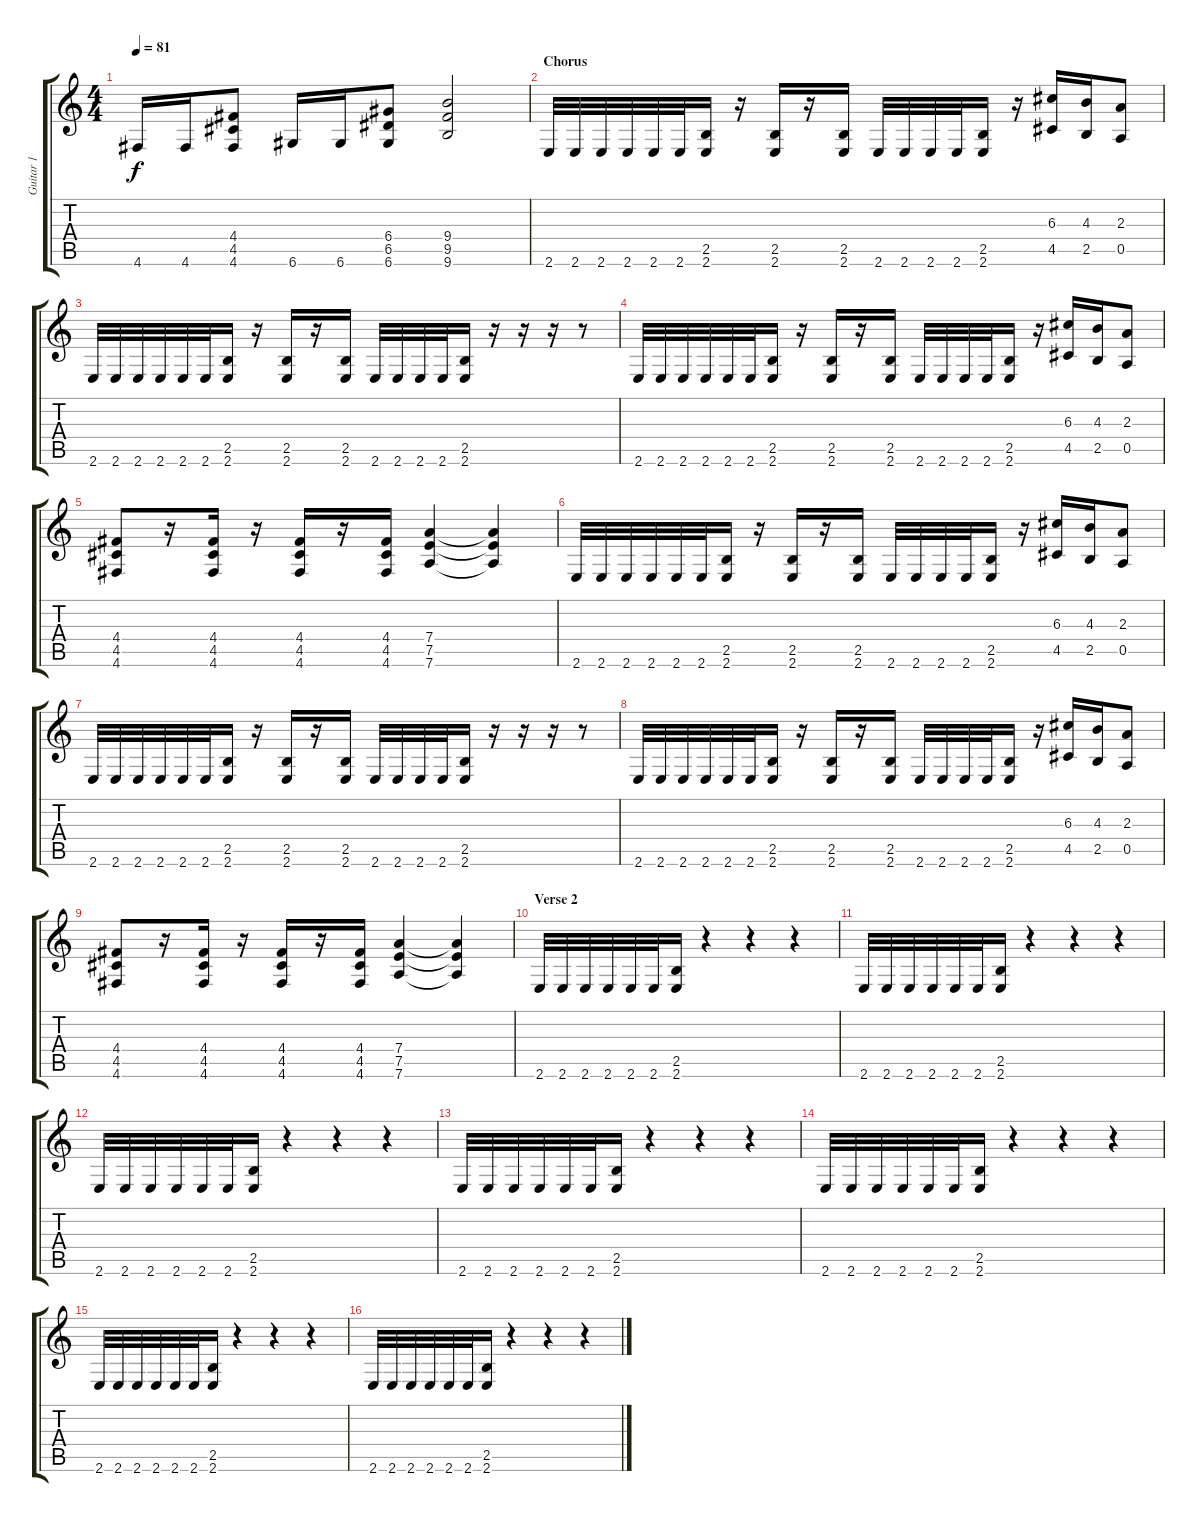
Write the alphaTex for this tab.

\track ("Guitar 1" "Guitar 1") {instrument distortionguitar}
\staff {score tabs}
\tuning (E4 B3 G3 D3 A2 D2) {hide}
\ts (4 4)
\tempo 81
\clef g2
\ks c
4.6.16{dy f} 4.6.16 (4.4 4.5 4.6).8 6.6.16 6.6.16 (6.4 6.5 6.6).8 (9.4 9.5 9.6).2 |
\section ("" "Chorus")
2.6.32 2.6.32 2.6.32 2.6.32 2.6.32 2.6.32 (2.5 2.6).16 r.16 (2.5 2.6).16 r.16 (2.5 2.6).16 2.6.32 2.6.32 2.6.32 2.6.32 (2.5 2.6).16 r.16 (6.3 4.5).16 (4.3 2.5).16 (2.3 0.5).8 |
2.6.32 2.6.32 2.6.32 2.6.32 2.6.32 2.6.32 (2.5 2.6).16 r.16 (2.5 2.6).16 r.16 (2.5 2.6).16 2.6.32 2.6.32 2.6.32 2.6.32 (2.5 2.6).16 r.16 r.16 r.16 r.8 |
2.6.32 2.6.32 2.6.32 2.6.32 2.6.32 2.6.32 (2.5 2.6).16 r.16 (2.5 2.6).16 r.16 (2.5 2.6).16 2.6.32 2.6.32 2.6.32 2.6.32 (2.5 2.6).16 r.16 (6.3 4.5).16 (4.3 2.5).16 (2.3 0.5).8 |
(4.4 4.5 4.6).8 r.16 (4.4 4.5 4.6).16 r.16 (4.4 4.5 4.6).16 r.16 (4.4 4.5 4.6).16 (7.4 7.5 7.6).4 (7.4{t} 7.5{t} 7.6{t}).4 |
2.6.32 2.6.32 2.6.32 2.6.32 2.6.32 2.6.32 (2.5 2.6).16 r.16 (2.5 2.6).16 r.16 (2.5 2.6).16 2.6.32 2.6.32 2.6.32 2.6.32 (2.5 2.6).16 r.16 (6.3 4.5).16 (4.3 2.5).16 (2.3 0.5).8 |
2.6.32 2.6.32 2.6.32 2.6.32 2.6.32 2.6.32 (2.5 2.6).16 r.16 (2.5 2.6).16 r.16 (2.5 2.6).16 2.6.32 2.6.32 2.6.32 2.6.32 (2.5 2.6).16 r.16 r.16 r.16 r.8 |
2.6.32 2.6.32 2.6.32 2.6.32 2.6.32 2.6.32 (2.5 2.6).16 r.16 (2.5 2.6).16 r.16 (2.5 2.6).16 2.6.32 2.6.32 2.6.32 2.6.32 (2.5 2.6).16 r.16 (6.3 4.5).16 (4.3 2.5).16 (2.3 0.5).8 |
(4.4 4.5 4.6).8 r.16 (4.4 4.5 4.6).16 r.16 (4.4 4.5 4.6).16 r.16 (4.4 4.5 4.6).16 (7.4 7.5 7.6).4 (7.4{t} 7.5{t} 7.6{t}).4 |
\section ("" "Verse 2")
2.6.32 2.6.32 2.6.32 2.6.32 2.6.32 2.6.32 (2.5 2.6).16 r.4 r.4 r.4 |
2.6.32 2.6.32 2.6.32 2.6.32 2.6.32 2.6.32 (2.5 2.6).16 r.4 r.4 r.4 |
2.6.32 2.6.32 2.6.32 2.6.32 2.6.32 2.6.32 (2.5 2.6).16 r.4 r.4 r.4 |
2.6.32 2.6.32 2.6.32 2.6.32 2.6.32 2.6.32 (2.5 2.6).16 r.4 r.4 r.4 |
2.6.32 2.6.32 2.6.32 2.6.32 2.6.32 2.6.32 (2.5 2.6).16 r.4 r.4 r.4 |
2.6.32 2.6.32 2.6.32 2.6.32 2.6.32 2.6.32 (2.5 2.6).16 r.4 r.4 r.4 |
2.6.32 2.6.32 2.6.32 2.6.32 2.6.32 2.6.32 (2.5 2.6).16 r.4 r.4 r.4
